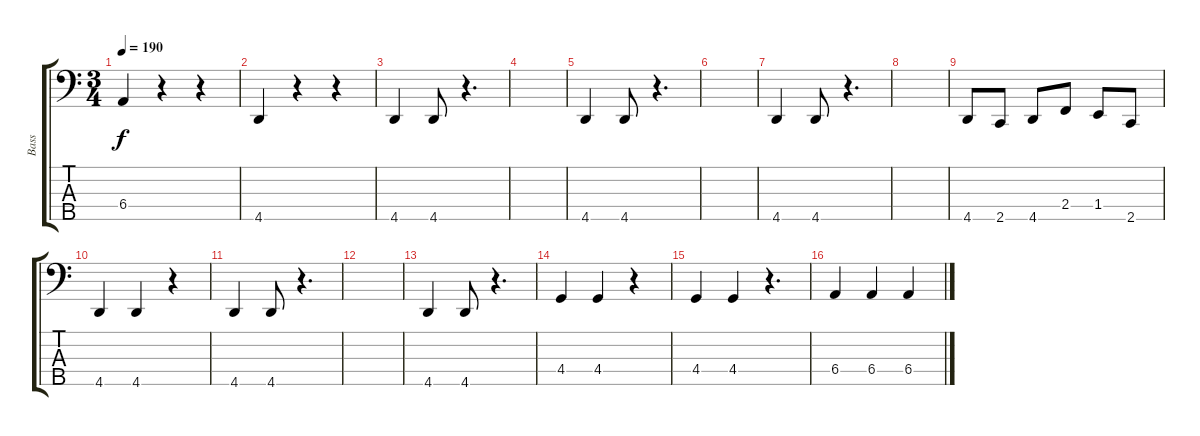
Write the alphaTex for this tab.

\track ("Bass" "Bass") {instrument electricbasspick}
\staff {score tabs}
\tuning (Gb2 Db2 Ab1 Eb1 Bb0) {hide}
\ts (3 4)
\tempo 190
\clef f4
\ks c
6.4.4{dy f} r.4 r.4 |
4.5.4 r.4 r.4 |
4.5.4 4.5.8 r.4{d} |
|
4.5.4 4.5.8 r.4{d} |
|
4.5.4 4.5.8 r.4{d} |
|
4.5.8 2.5.8 4.5.8 2.4.8 1.4.8 2.5.8 |
4.5.4 4.5.4 r.4 |
4.5.4 4.5.8 r.4{d} |
|
4.5.4 4.5.8 r.4{d} |
4.4.4 4.4.4 r.4 |
4.4.4 4.4.4 r.4{d} |
6.4.4 6.4.4 6.4.4
